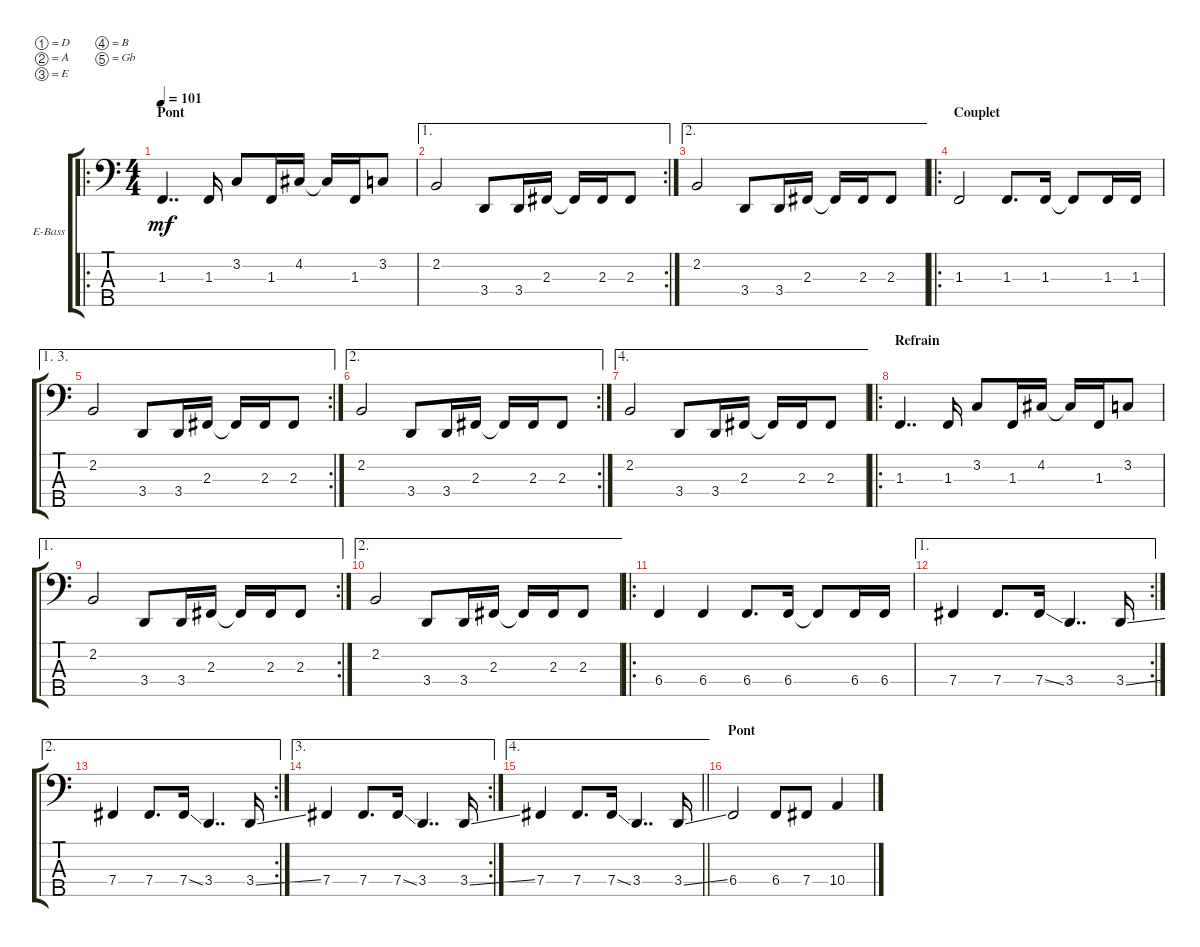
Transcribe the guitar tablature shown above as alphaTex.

\bracketExtendMode groupsimilarinstruments
\firstSystemTrackNameOrientation horizontal
\otherSystemsTrackNameOrientation horizontal
\track ("Bass" "E-Bass") {instrument electricbassfinger}
\staff {score tabs}
\tuning (D2 A1 E1 B0 Gb0)
\ro
\ts (4 4)
\section ("" "Pont")
\tempo 101
\clef f4
\ks c
1.3.4{dd dy mf} 1.3.16 3.2.8 1.3.16 4.2.16 4.2{t}.16 1.3.16 3.2.8 |
\ae 1
\rc 2
2.2.2 3.4.8 3.4.16 2.3.16 2.3{t}.16 2.3.16 2.3.8 |
\ae 2
2.2.2 3.4.8 3.4.16 2.3.16 2.3{t}.16 2.3.16 2.3.8 |
\ro
\section ("" "Couplet")
1.3.2 1.3.8{d} 1.3.16 1.3{t}.8 1.3.16 1.3.16 |
\ae (1 3)
\rc 2
2.2.2 3.4.8 3.4.16 2.3.16 2.3{t}.16 2.3.16 2.3.8 |
\ae 2
\rc 2
2.2.2 3.4.8 3.4.16 2.3.16 2.3{t}.16 2.3.16 2.3.8 |
\ae 4
2.2.2 3.4.8 3.4.16 2.3.16 2.3{t}.16 2.3.16 2.3.8 |
\ro
\section ("" "Refrain")
1.3.4{dd} 1.3.16 3.2.8 1.3.16 4.2.16 4.2{t}.16 1.3.16 3.2.8 |
\ae 1
\rc 2
2.2.2 3.4.8 3.4.16 2.3.16 2.3{t}.16 2.3.16 2.3.8 |
\ae 2
2.2.2 3.4.8 3.4.16 2.3.16 2.3{t}.16 2.3.16 2.3.8 |
\ro
6.4.4 6.4.4 6.4.8{d} 6.4.16 6.4{t}.8 6.4.16 6.4.16 |
\ae 1
\rc 2
7.4.4 7.4.8{d} 7.4{ss}.16 3.4.4{dd} 3.4{ss}.16 |
\ae 2
\rc 2
7.4.4 7.4.8{d} 7.4{ss}.16 3.4.4{dd} 3.4{ss}.16 |
\ae 3
\rc 2
7.4.4 7.4.8{d} 7.4{ss}.16 3.4.4{dd} 3.4{ss}.16 |
\ae 4
\barLineRight lightlight
7.4.4 7.4.8{d} 7.4{ss}.16 3.4.4{dd} 3.4{ss}.16 |
\section ("" "Pont")
6.4.2 6.4.8 7.4.8 10.4.4
